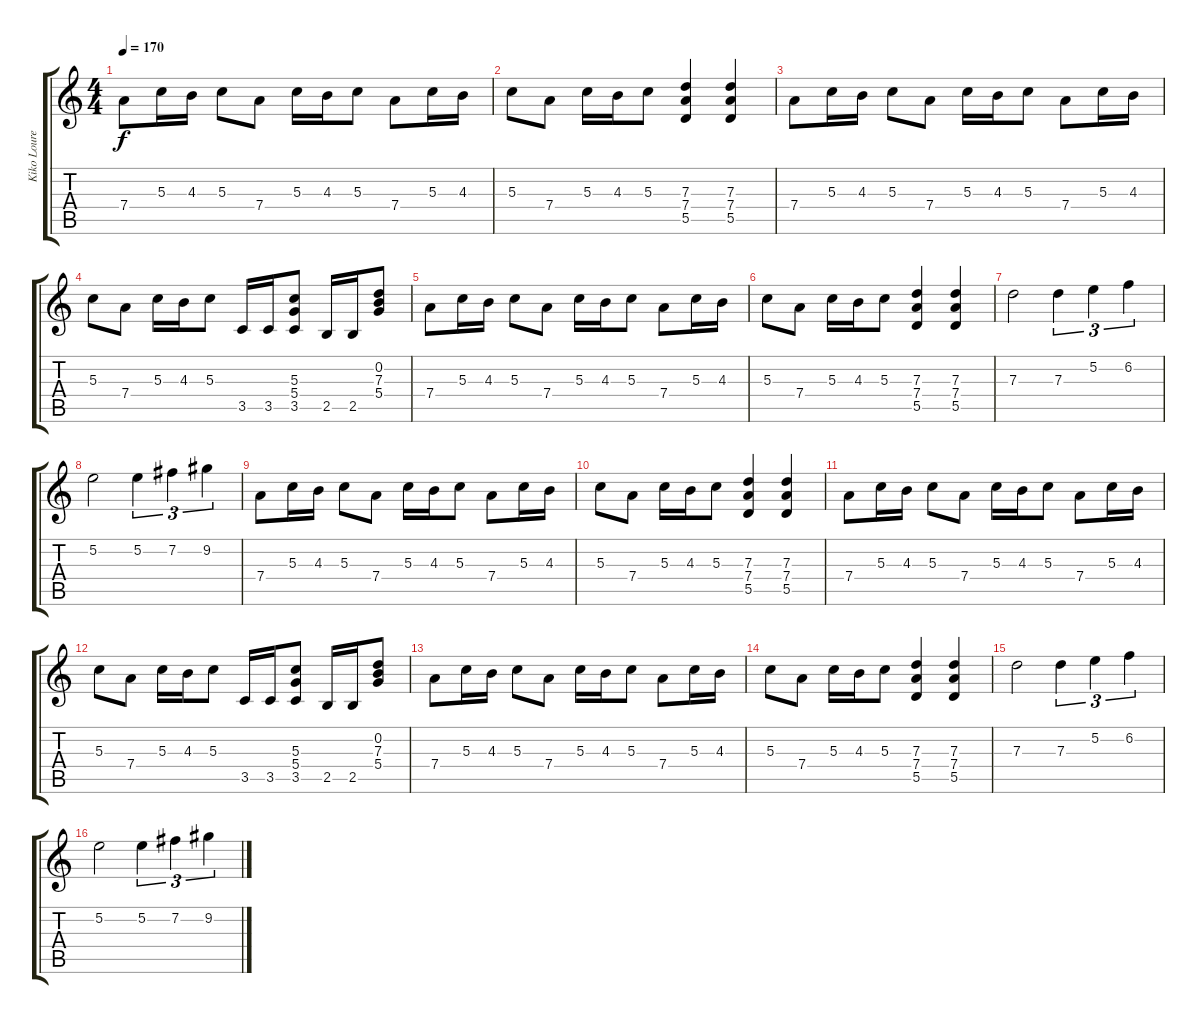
\track ("Kiko Loureiro" "Kiko Loure") {instrument distortionguitar}
\staff {score tabs}
\tuning (E4 B3 G3 D3 A2 E2) {hide}
\ts (4 4)
\tempo 170
\clef g2
\ks c
7.4.8{dy f instrument distortionguitar} 5.3.16 4.3.16 5.3.8 7.4.8 5.3.16 4.3.16 5.3.8 7.4.8 5.3.16 4.3.16 |
5.3.8 7.4.8 5.3.16 4.3.16 5.3.8 (7.3 7.4 5.5).4 (7.3 7.4 5.5).4 |
7.4.8 5.3.16 4.3.16 5.3.8 7.4.8 5.3.16 4.3.16 5.3.8 7.4.8 5.3.16 4.3.16 |
5.3.8 7.4.8 5.3.16 4.3.16 5.3.8 3.5.16 3.5.16 (5.3 5.4 3.5).8 2.5.16 2.5.16 (0.2 7.3 5.4).8 |
7.4.8 5.3.16 4.3.16 5.3.8 7.4.8 5.3.16 4.3.16 5.3.8 7.4.8 5.3.16 4.3.16 |
5.3.8 7.4.8 5.3.16 4.3.16 5.3.8 (7.3 7.4 5.5).4 (7.3 7.4 5.5).4 |
7.3.2 7.3.4{tu (3 2)} 5.2.4{tu (3 2)} 6.2.4{tu (3 2)} |
5.2.2 5.2.4{tu (3 2)} 7.2.4{tu (3 2)} 9.2.4{tu (3 2)} |
7.4.8 5.3.16 4.3.16 5.3.8 7.4.8 5.3.16 4.3.16 5.3.8 7.4.8 5.3.16 4.3.16 |
5.3.8 7.4.8 5.3.16 4.3.16 5.3.8 (7.3 7.4 5.5).4 (7.3 7.4 5.5).4 |
7.4.8 5.3.16 4.3.16 5.3.8 7.4.8 5.3.16 4.3.16 5.3.8 7.4.8 5.3.16 4.3.16 |
5.3.8 7.4.8 5.3.16 4.3.16 5.3.8 3.5.16 3.5.16 (5.3 5.4 3.5).8 2.5.16 2.5.16 (0.2 7.3 5.4).8 |
7.4.8 5.3.16 4.3.16 5.3.8 7.4.8 5.3.16 4.3.16 5.3.8 7.4.8 5.3.16 4.3.16 |
5.3.8 7.4.8 5.3.16 4.3.16 5.3.8 (7.3 7.4 5.5).4 (7.3 7.4 5.5).4 |
7.3.2 7.3.4{tu (3 2)} 5.2.4{tu (3 2)} 6.2.4{tu (3 2)} |
5.2.2 5.2.4{tu (3 2)} 7.2.4{tu (3 2)} 9.2.4{tu (3 2)}
